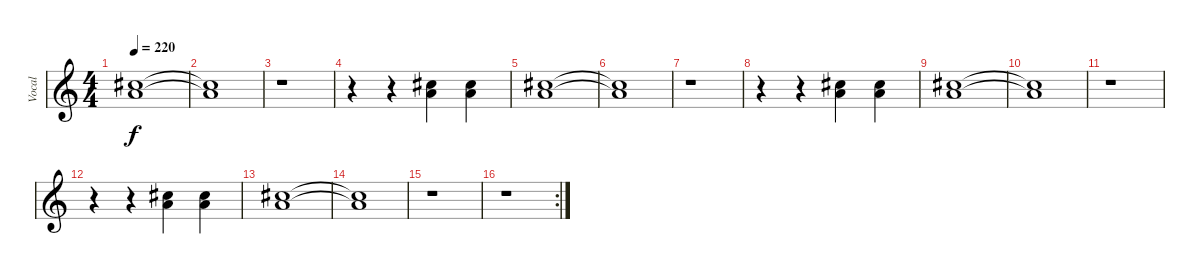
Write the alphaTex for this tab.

\track ("Vocal" "Vocal") {instrument lead2sawtooth}
\staff {score}
\tuning (E4 B3 G3 D3 A2 E2) {hide}
\ts (4 4)
\tempo 220
\clef g2
\ks c
(9.1 10.2).1{dy f} |
(9.1{t} 10.2{t}).1 |
r.1 |
r.4 r.4 (9.1 10.2).4 (9.1 10.2).4 |
(9.1 10.2).1 |
(9.1{t} 10.2{t}).1 |
r.1 |
r.4 r.4 (9.1 10.2).4 (9.1 10.2).4 |
(9.1 10.2).1 |
(9.1{t} 10.2{t}).1 |
r.1 |
r.4 r.4 (9.1 10.2).4 (9.1 10.2).4 |
(9.1 10.2).1 |
(9.1{t} 10.2{t}).1 |
r.1 |
\rc 2
r.1
